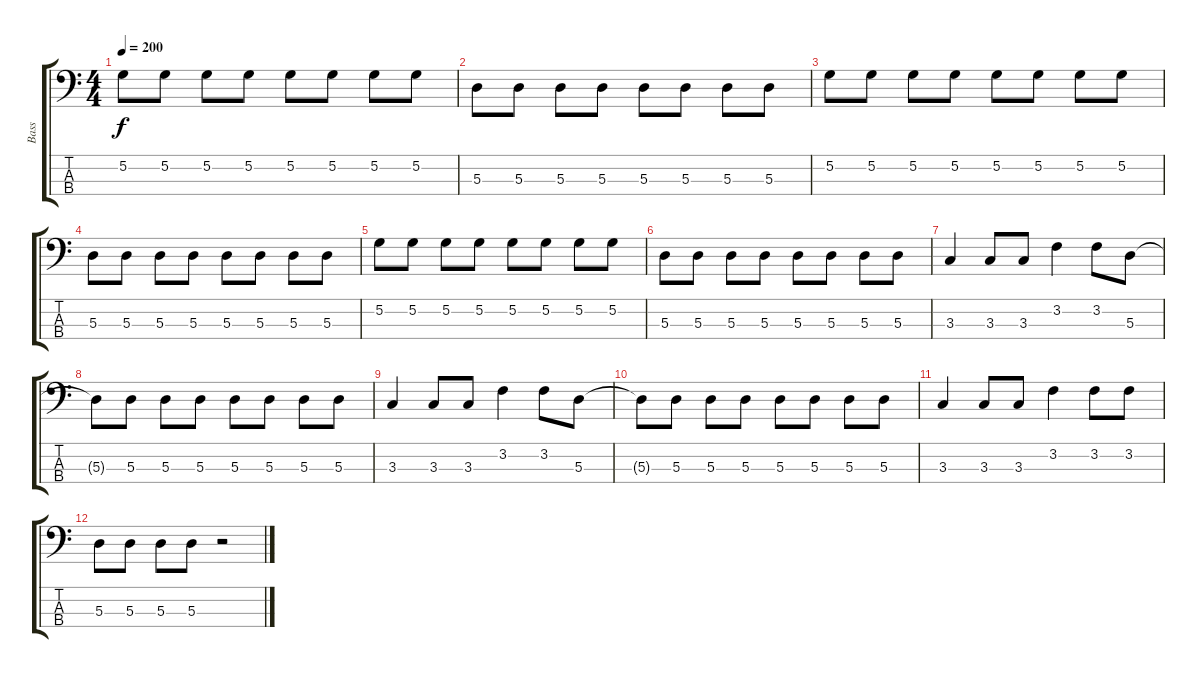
\track ("Bass" "Bass") {instrument electricbasspick}
\staff {score tabs}
\tuning (G2 D2 A1 E1) {hide}
\ts (4 4)
\tempo 200
\clef f4
\ks c
5.2.8{dy f} 5.2.8 5.2.8 5.2.8 5.2.8 5.2.8 5.2.8 5.2.8 |
5.3.8 5.3.8 5.3.8 5.3.8 5.3.8 5.3.8 5.3.8 5.3.8 |
5.2.8 5.2.8 5.2.8 5.2.8 5.2.8 5.2.8 5.2.8 5.2.8 |
5.3.8 5.3.8 5.3.8 5.3.8 5.3.8 5.3.8 5.3.8 5.3.8 |
5.2.8 5.2.8 5.2.8 5.2.8 5.2.8 5.2.8 5.2.8 5.2.8 |
5.3.8 5.3.8 5.3.8 5.3.8 5.3.8 5.3.8 5.3.8 5.3.8 |
3.3.4 3.3.8 3.3.8 3.2.4 3.2.8 5.3.8 |
5.3{t}.8 5.3.8 5.3.8 5.3.8 5.3.8 5.3.8 5.3.8 5.3.8 |
3.3.4 3.3.8 3.3.8 3.2.4 3.2.8 5.3.8 |
5.3{t}.8 5.3.8 5.3.8 5.3.8 5.3.8 5.3.8 5.3.8 5.3.8 |
3.3.4 3.3.8 3.3.8 3.2.4 3.2.8 3.2.8 |
5.3.8 5.3.8 5.3.8 5.3.8 r.2
